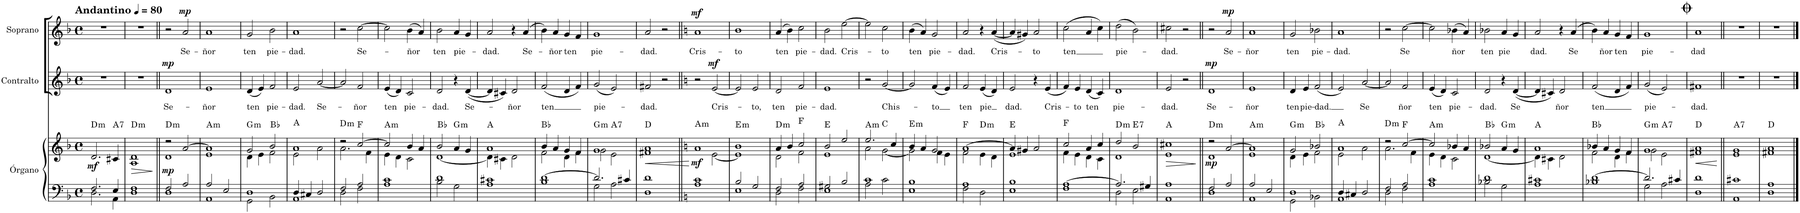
**kern	**kern	**dynam	**harte	**kern	**text	**dynam	**kern	**text	**dynam
*part3	*part3	*part3	*part3	*part2	*part2	*part2	*part1	*part1	*part1
*staff4	*staff3	*staff3/4	*	*staff2	*staff2	*staff2	*staff1	*staff1	*staff1
*I"Órgano	*	*	*	*I"Contralto	*	*	*I"Soprano	*	*
*	*	*	*	*I'C.	*	*	*I'S.	*	*
*clefF4	*clefG2	*	*	*clefG2	*	*	*clefG2	*	*
*k[b-]	*k[b-]	*	*	*k[b-]	*	*	*k[b-]	*	*
*M4/4	*M4/4	*	*	*M4/4	*	*	*M4/4	*	*
*met(c)	*met(c)	*	*	*met(c)	*	*	*met(c)	*	*
*MM80	*MM80	*	*	*MM80	*	*	*MM80	*	*
=1	=1	=1	=1	=1	=1	=1	=1	=1	=1
*^	*	*	*	*	*	*	*	*	*
!	!	!	!	!	!	!	!	!LO:TX:a:B:t=Andantino	!	!
!	!	!	!LO:DY:b	!LO:H:kt=m	!	!	!	!	!	!
2.F/	2.D\	2.d/	mf	D:min	1r	.	.	1r	.	.
!	!	!	!	!LO:H:kt=7	!	!	!	!	!	!
4E/	4AA\	4c#X/	.	A:7	.	.	.	.	.	.
=2	=2	=2	=2	=2	=2	=2	=2	=2	=2	=2
!	!	!	!LO:HP:b	!LO:H:kt=m	!	!	!	!	!	!
1F	1D	1A 1d	>	D:min	1r	.	.	1r	.	.
*v	*v	*	*	*	*	*	*	*	*	*
.	.	]	.	.	.	.	.	.	.
=3||	=3||	=3||	=3||	=3||	=3||	=3||	=3||	=3||	=3||
*^	*^	*	*	*	*	*	*	*	*
!	!	!	!	!LO:DY:b	!LO:H:kt=m	!	!LO:LY:b	!LO:DY:a	!	!	!
2F/	1D	2r	1d	mp	D:min	1d	Se-	mp	2r	.	.
!	!	!	!	!	!	!	!	!	!	!LO:LY:b	!LO:DY:a
2A/	.	[2a/	.	.	.	.	.	.	2a/	Se-	mp
=4	=4	=4	=4	=4	=4	=4	=4	=4	=4	=4	=4
!	!	!	!	!	!LO:H:kt=m	!	!LO:LY:b	!	!	!LO:LY:b	!
2A/	1AA	1a]	1e	.	A:min	1e	-ñor	.	1a	-ñor	.
2E/	.	.	.	.	.	.	.	.	.	.	.
=5	=5	=5	=5	=5	=5	=5	=5	=5	=5	=5	=5
!	!	!	!	!	!LO:H:kt=m	!	!LO:LY:b	!	!	!LO:LY:b	!
1D	2GG\	2g/	4d\	.	G:min	(4d/	ten	.	2g/	-ten	.
.	.	.	4e\	.	.	4e/)	.	.	.	.	.
!	!	!	!	!	!	!	!LO:LY:b	!	!	!LO:LY:b	!
.	2BB-\	2b-/	2f\	.	Bb:maj	2f/	pie-	.	2b-\	pie-	.
=6	=6	=6	=6	=6	=6	=6	=6	=6	=6	=6	=6
!	!	!	!	!	!	!	!LO:LY:b	!	!	!LO:LY:b	!
4D/	1AA	1a	2e\	.	A:maj	2e/	-dad.	.	1a	-dad.	.
4C#X/	.	.	.	.	.	.	.	.	.	.	.
!	!	!	!	!	!	!	!LO:LY:b	!	!	!	!
2D/	.	.	2a\	.	.	[2a/	Se-	.	.	.	.
=7	=7	=7	=7	=7	=7	=7	=7	=7	=7	=7	=7
!	!	!	!	!	!LO:H:kt=m	!	!	!	!	!	!
2F/	2D\	2r	2.a\	.	D:min	2a/]	.	.	2r	.	.
!	!	!	!	!	!	!	!LO:LY:b	!	!	!LO:LY:b	!
2A/	2F\	[2cc/	.	.	F:maj	2f/	-ñor	.	[2cc\	Se-	.
.	.	.	4f\	.	.	.	.	.	.	.	.
=8	=8	=8	=8	=8	=8	=8	=8	=8	=8	=8	=8
!	!	!	!	!	!LO:H:kt=m	!	!LO:LY:b	!	!	!	!
1c	1A	2cc/]	4e\	.	A:min	(4e/	ten	.	2cc\]	.	.
.	.	.	4d\	.	.	4d/)	.	.	.	.	.
!	!	!	!	!	!	!	!LO:LY:b	!	!	!LO:LY:b	!
.	.	4b-/	2c\	.	.	2c/	pie-	.	(4b-\	-ñor	.
.	.	4a/	.	.	.	.	.	.	4a/)	.	.
=9	=9	=9	=9	=9	=9	=9	=9	=9	=9	=9	=9
!	!	!	!	!	!	!	!LO:LY:b	!	!	!LO:LY:b	!
1d	2B-\	2b-/	[1d	.	Bb:maj	2d/	-dad.	.	2b-\	ten	.
!	!	!	!	!	!LO:H:kt=m	!	!	!	!	!LO:LY:b	!
.	2G\	4a/	.	.	G:min	4r	.	.	4a/	pie-	.
!	!	!	!	!	!	!	!LO:LY:b	!	!	!	!
.	.	4g/	.	.	.	([4d/	Se-	.	4g/	.	.
=10	=10	=10	=10	=10	=10	=10	=10	=10	=10	=10	=10
!	!	!	!	!	!	!	!	!	!	!LO:LY:b	!
1c#X	1A	1a	4d\]	.	A:maj	4d/]	.	.	2a/	-dad.	.
.	.	.	4c#X\	.	.	4c#X/)	.	.	.	.	.
!	!	!	!	!	!	!	!LO:LY:b	!	!	!	!
.	.	.	2d\	.	.	2d/	-ñor	.	4r	.	.
!	!	!	!	!	!	!	!	!	!	!LO:LY:b	!
.	.	.	.	.	.	.	.	.	(4a/	Se-	.
=11	=11	=11	=11	=11	=11	=11	=11	=11	=11	=11	=11
!	!	!	!	!	!	!	!LO:LY:b	!	!	!	!
[1d	1B-	4b-/	2f\	.	Bb:maj	(2f/	ten	.	4b-\)	.	.
!	!	!	!	!	!	!	!	!	!	!LO:LY:b	!
.	.	4a/	.	.	.	.	.	.	4a/	-ñor	.
!	!	!	!	!	!	!	!	!	!	!LO:LY:b	!
.	.	4g/	4d\	.	.	4d/	.	.	4g/	ten	.
.	.	4f/	4f\	.	.	4f/)	.	.	4f/	.	.
=12	=12	=12	=12	=12	=12	=12	=12	=12	=12	=12	=12
!	!	!	!	!	!LO:H:kt=m	!	!LO:LY:b	!	!	!LO:LY:b	!
2.d/]	2G\	1g	2g\	.	G:min	(2g/	pie-	.	1g	pie-	.
!	!	!	!	!	!LO:H:kt=7	!	!	!	!	!	!
.	2A\	.	2e\	.	A:7	2e/)	.	.	.	.	.
4c#X/	.	.	.	.	.	.	.	.	.	.	.
=13	=13	=13	=13	=13	=13	=13	=13	=13	=13	=13	=13
!	!	!	!	!LO:HP:b	!	!	!LO:LY:b	!	!	!LO:LY:b	!
1d	1D	1a	1f#X	<	D:maj	2f#X/	-dad.	.	2a/	-dad.	.
.	.	.	.	.	.	2r	.	.	2r	.	.
*v	*v	*	*	*	*	*	*	*	*	*	*
*	*v	*v	*	*	*	*	*	*	*	*
.	.	[	.	.	.	.	.	.	.
=14||	=14||	=14||	=14||	=14||	=14||	=14||	=14||	=14||	=14||
*k[]	*k[]	*	*	*k[]	*	*	*k[]	*	*
*^	*^	*	*	*	*	*	*	*	*
!	!	!	!	!LO:DY:b	!LO:H:kt=m	!	!	!	!	!LO:LY:b	!LO:DY:a
1c	1A	1a	2ryy	mf	A:min	2r	.	.	1a	Cris-	mf
!	!	!	!	!	!	!	!LO:LY:b	!LO:DY:a	!	!	!
.	.	.	[2e\	.	.	[2e/	Cris-	mf	.	.	.
=15	=15	=15	=15	=15	=15	=15	=15	=15	=15	=15	=15
!	!	!	!	!	!LO:H:kt=m	!	!	!	!	!LO:LY:b	!
2B/	1E	1b	1e]	.	E:min	2e/]	.	.	1b	-to	.
!	!	!	!	!	!	!	!LO:LY:b	!	!	!	!
2G/	.	.	.	.	.	2e/	-to,	.	.	.	.
=16	=16	=16	=16	=16	=16	=16	=16	=16	=16	=16	=16
!	!	!	!	!	!LO:H:kt=m	!	!LO:LY:b	!	!	!LO:LY:b	!
2F/	2D\	4a/	2d\	.	D:min	2d/	ten	.	(4a/	ten	.
.	.	4b/	.	.	.	.	.	.	4b\)	.	.
!	!	!	!	!	!	!	!LO:LY:b	!	!	!LO:LY:b	!
2A/	2F\	2cc/	2f\	.	F:maj	2f/	pie-	.	2cc\	pie-	.
=17	=17	=17	=17	=17	=17	=17	=17	=17	=17	=17	=17
!	!	!	!	!	!	!	!LO:LY:b	!	!	!LO:LY:b	!
2G#X/	1E	2b/	1e	.	E:maj	1e	-dad.	.	2b\	-dad.	.
!	!	!	!	!	!	!	!	!	!	!LO:LY:b	!
2B/	.	2ee/	.	.	.	.	.	.	[2ee\	Cris-	.
=18	=18	=18	=18	=18	=18	=18	=18	=18	=18	=18	=18
!	!	!	!	!	!LO:H:kt=m	!	!	!	!	!	!
1c	2A\	2.ee/	2a\	.	A:min	2r	.	.	2ee\]	.	.
!	!	!	!	!	!	!	!LO:LY:b	!	!	!LO:LY:b	!
.	2c\	.	[2g\	.	C:maj	[2g/	Chis-	.	2cc\	-to	.
.	.	4cc/	.	.	.	.	.	.	.	.	.
=19	=19	=19	=19	=19	=19	=19	=19	=19	=19	=19	=19
!	!	!	!	!	!LO:H:kt=m	!	!	!	!	!LO:LY:b	!
1B	1E	4b/	2g\]	.	E:min	2g/]	.	.	(4b\	ten	.
.	.	4a/	.	.	.	.	.	.	4a/)	.	.
!	!	!	!	!	!	!	!LO:LY:b	!	!	!LO:LY:b	!
.	.	2g/	4f\	.	.	(4f/	-to	.	2g/	pie-	.
.	.	.	4e\	.	.	4e/)	.	.	.	.	.
=20	=20	=20	=20	=20	=20	=20	=20	=20	=20	=20	=20
!	!	!	!	!	!	!	!LO:LY:b	!	!	!LO:LY:b	!
1A	2F\	[1a	2f\	.	F:maj	2f/	ten	.	2a/	-dad.	.
!	!	!	!	!	!LO:H:kt=m	!	!LO:LY:b	!	!	!	!
.	2D\	.	4e\	.	D:min	(4e/	pie	.	4r	.	.
!	!	!	!	!	!	!	!	!	!	!LO:LY:b	!
.	.	.	4d\	.	.	4d/)	.	.	([4a/	Cris-	.
=21	=21	=21	=21	=21	=21	=21	=21	=21	=21	=21	=21
!	!	!	!	!	!	!	!LO:LY:b	!	!	!	!
1B	1E	4a/]	1e	.	E:maj	2e/	dad.	.	4a/]	.	.
.	.	4g#X/	.	.	.	.	.	.	4g#X/)	.	.
!	!	!	!	!	!	!	!	!	!	!LO:LY:b	!
.	.	2a/	.	.	.	4r	.	.	2a/	-to	.
!	!	!	!	!	!	!	!LO:LY:b	!	!	!	!
.	.	.	.	.	.	(4e/	Cris-	.	.	.	.
=22	=22	=22	=22	=22	=22	=22	=22	=22	=22	=22	=22
!	!	!	!	!	!	!	!	!	!	!LO:LY:b	!
[1A	1F	2cc/	4f\	.	F:maj	4f/)	.	.	(2cc\	ten	.
!	!	!	!	!	!	!	!LO:LY:b	!	!	!	!
.	.	.	4e\	.	.	4e/	-to	.	.	.	.
!	!	!	!	!	!	!	!LO:LY:b	!	!	!	!
.	.	4a/	4d\	.	.	(4d/	ten	.	4a/	.	.
.	.	4cc/	4c\	.	.	4c/)	.	.	4cc\)	.	.
=23	=23	=23	=23	=23	=23	=23	=23	=23	=23	=23	=23
!	!	!	!	!	!LO:H:kt=m	!	!LO:LY:b	!	!	!LO:LY:b	!
2.A/]	2D\	2dd/	1d	.	D:min	1d	pie-	.	(2dd\	pie-	.
!	!	!	!	!	!LO:H:kt=7	!	!	!	!	!	!
.	2E\	2b/	.	.	E:7	.	.	.	2b\)	.	.
4G#X/	.	.	.	.	.	.	.	.	.	.	.
=24	=24	=24	=24	=24	=24	=24	=24	=24	=24	=24	=24
!	!	!	!	!LO:HP:b	!	!	!LO:LY:b	!	!	!LO:LY:b	!
1A	1AA	1cc#X	1e	>	A:maj	2e/	-dad.	.	2cc#X\	-dad.	.
.	.	.	.	.	.	2r	.	.	2r	.	.
*v	*v	*	*	*	*	*	*	*	*	*	*
*	*v	*v	*	*	*	*	*	*	*	*
.	.	]	.	.	.	.	.	.	.
=25||	=25||	=25||	=25||	=25||	=25||	=25||	=25||	=25||	=25||
*^	*^	*	*	*	*	*	*	*	*
!	!	!	!	!LO:DY:b	!LO:H:kt=m	!	!LO:LY:b	!LO:DY:a	!	!	!
2F/	1D	2r	1d	mp	D:min	1d	Se-	mp	2r	.	.
!	!	!	!	!	!	!	!	!	!	!LO:LY:b	!LO:DY:a
2A/	.	[2a/	.	.	.	.	.	.	2a/	Se-	mp
=26	=26	=26	=26	=26	=26	=26	=26	=26	=26	=26	=26
!	!	!	!	!	!LO:H:kt=m	!	!LO:LY:b	!	!	!LO:LY:b	!
2A/	1AA	1a]	1e	.	A:min	1e	-ñor	.	1a	-ñor	.
2E/	.	.	.	.	.	.	.	.	.	.	.
=27	=27	=27	=27	=27	=27	=27	=27	=27	=27	=27	=27
!	!	!	!	!	!LO:H:kt=m	!	!LO:LY:b	!	!	!LO:LY:b	!
1D	2GG\	2g/	4d\	.	G:min	4d/	ten	.	2g/	-ten	.
!	!	!	!	!	!	!	!LO:LY:b	!	!	!	!
.	.	.	4e\	.	.	4e/	pie-	.	.	.	.
!	!	!	!	!	!	!	!LO:LY:b	!	!	!LO:LY:b	!
.	2BB-X\	2b-X/	2f\	.	Bb:maj	(2f/	-dad.	.	2b-X\	pie-	.
=28	=28	=28	=28	=28	=28	=28	=28	=28	=28	=28	=28
!	!	!	!	!	!	!	!	!	!	!LO:LY:b	!
4D/	1AA	1a	2e\	.	A:maj	2e/)	.	.	1a	-dad.	.
4C#X/	.	.	.	.	.	.	.	.	.	.	.
!	!	!	!	!	!	!	!LO:LY:b	!	!	!	!
2D/	.	.	2a\	.	.	[2a/	Se	.	.	.	.
=29	=29	=29	=29	=29	=29	=29	=29	=29	=29	=29	=29
!	!	!	!	!	!LO:H:kt=m	!	!	!	!	!	!
2F/	2D\	2r	2.a\	.	D:min	2a/]	.	.	2r	.	.
!	!	!	!	!	!	!	!LO:LY:b	!	!	!LO:LY:b	!
2A/	2F\	[2cc/	.	.	F:maj	2f/	-ñor	.	[2cc\	Se	.
.	.	.	4f\	.	.	.	.	.	.	.	.
=30	=30	=30	=30	=30	=30	=30	=30	=30	=30	=30	=30
!	!	!	!	!	!LO:H:kt=m	!	!LO:LY:b	!	!	!	!
1c	1A	2cc/]	4e\	.	A:min	(4e/	ten	.	2cc\]	.	.
.	.	.	4d\	.	.	4d/)	.	.	.	.	.
!	!	!	!	!	!	!	!LO:LY:b	!	!	!LO:LY:b	!
.	.	4b-X/	2c\	.	.	2c/	pie-	.	(4b-X\	-ñor	.
.	.	4a/	.	.	.	.	.	.	4a/)	.	.
=31	=31	=31	=31	=31	=31	=31	=31	=31	=31	=31	=31
!	!	!	!	!	!	!	!LO:LY:b	!	!	!LO:LY:b	!
1d	2B-X\	2b-X/	[1d	.	Bb:maj	2d/	-dad.	.	2b-X\	ten	.
!	!	!	!	!	!LO:H:kt=m	!	!	!	!	!LO:LY:b	!
.	2G\	4a/	.	.	G:min	4r	.	.	4a/	pie	.
!	!	!	!	!	!	!	!LO:LY:b	!	!	!	!
.	.	4g/	.	.	.	([4d/	Se	.	4g/	.	.
=32	=32	=32	=32	=32	=32	=32	=32	=32	=32	=32	=32
!	!	!	!	!	!	!	!	!	!	!LO:LY:b	!
1c#X	1A	1a	4d\]	.	A:maj	4d/]	.	.	2a/	-dad.	.
.	.	.	4c#X\	.	.	4c#X/)	.	.	.	.	.
!	!	!	!	!	!	!	!LO:LY:b	!	!	!	!
.	.	.	2d\	.	.	2d/	-ñor	.	4r	.	.
!	!	!	!	!	!	!	!	!	!	!LO:LY:b	!
.	.	.	.	.	.	.	.	.	(4a/	Se	.
=33	=33	=33	=33	=33	=33	=33	=33	=33	=33	=33	=33
!	!	!	!	!	!	!	!LO:LY:b	!	!	!	!
[1d	1B-X	4b-X/	2f\	.	Bb:maj	(2f/	ten	.	4b\)	.	.
!	!	!	!	!	!	!	!	!	!	!LO:LY:b	!
.	.	4a/	.	.	.	.	.	.	4a/	-ñor	.
!	!	!	!	!	!	!	!	!	!	!LO:LY:b	!
.	.	4g/	4d\	.	.	4d/	.	.	4g/	ten	.
.	.	4f/	4f\	.	.	4f/)	.	.	4f/	.	.
=34	=34	=34	=34	=34	=34	=34	=34	=34	=34	=34	=34
!	!	!	!	!	!LO:H:kt=m	!	!LO:LY:b	!	!	!LO:LY:b	!
2.d/]	2G\	1g	2g\	.	G:min	(2g/	pie-	.	1g	pie-	.
!	!	!	!	!	!LO:H:kt=7	!	!	!	!	!	!
.	2A\	.	2e\	.	A:7	2e/)	.	.	.	.	.
4c#X/	.	.	.	.	.	.	.	.	.	.	.
=35	=35	=35	=35	=35	=35	=35	=35	=35	=35	=35	=35
!	!	!	!	!LO:HP:b	!	!	!LO:LY:b	!	!	!LO:LY:b	!
1d	1D	1a	1f#X	<	D:maj	1f#X	-dad.	.	1a	-dad	.
*v	*v	*	*	*	*	*	*	*	*	*	*
*	*v	*v	*	*	*	*	*	*	*	*
.	.	[	.	.	.	.	.	.	.
=36||	=36||	=36||	=36||	=36||	=36||	=36||	=36||	=36||	=36||
*^	*	*	*	*	*	*	*	*	*
!	!	!	!	!LO:H:kt=7	!	!	!	!	!	!
1c#X	1AA	1e 1g	.	A:7	1r	.	.	1r	.	.
*v	*v	*	*	*	*	*	*	*	*	*
=37	=37	=37	=37	=37	=37	=37	=37	=37	=37
1D 1A	1f#X 1a	.	D:maj	1r	.	.	1r	.	.
==	==	==	==	==	==	==	==	==	==
*-	*-	*-	*-	*-	*-	*-	*-	*-	*-
